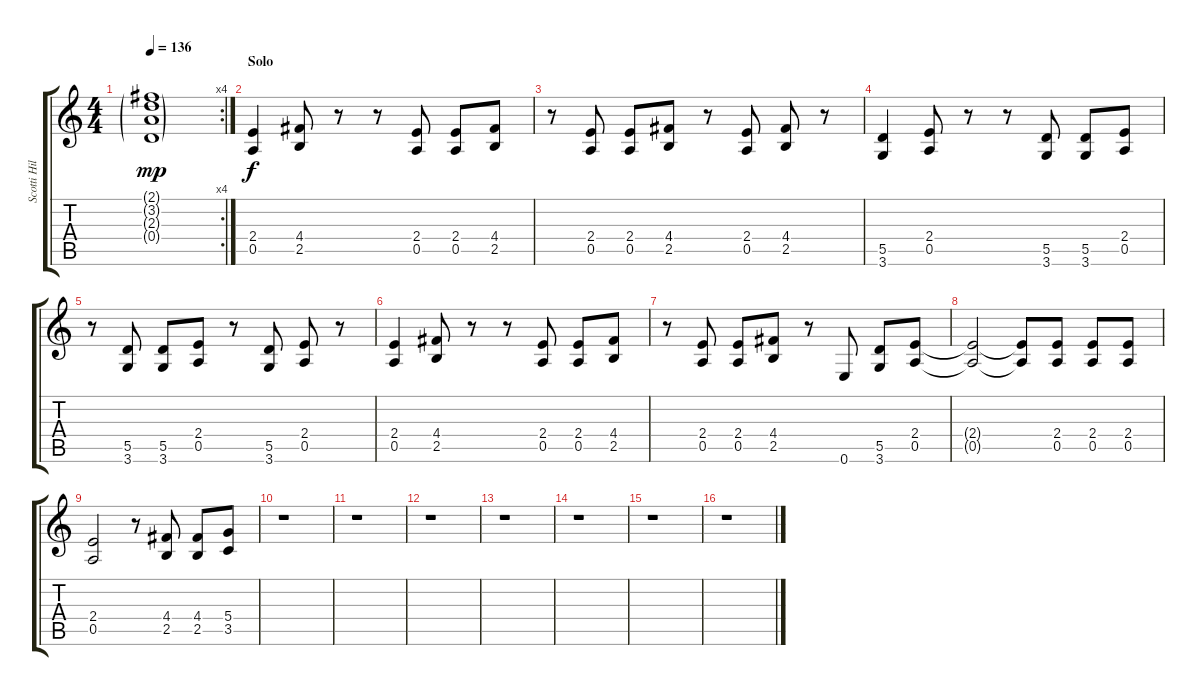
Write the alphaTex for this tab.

\track ("Scotti Hill" "Scotti Hil") {instrument distortionguitar}
\staff {score tabs}
\tuning (E4 B3 G3 D3 A2 E2) {hide}
\rc 4
\ts (4 4)
\tempo 136
\clef g2
\ks c
(2.1{g} 3.2{g} 2.3{g} 0.4{g}).1{dy mp} |
\section ("" "Solo")
(2.4 0.5).4{dy f} (4.4 2.5).8 r.8 r.8 (2.4 0.5).8 (2.4 0.5).8 (4.4 2.5).8 |
r.8 (2.4 0.5).8 (2.4 0.5).8 (4.4 2.5).8 r.8 (2.4 0.5).8 (4.4 2.5).8 r.8 |
(5.5 3.6).4 (2.4 0.5).8 r.8 r.8 (5.5 3.6).8 (5.5 3.6).8 (2.4 0.5).8 |
r.8 (5.5 3.6).8 (5.5 3.6).8 (2.4 0.5).8 r.8 (5.5 3.6).8 (2.4 0.5).8 r.8 |
(2.4 0.5).4 (4.4 2.5).8 r.8 r.8 (2.4 0.5).8 (2.4 0.5).8 (4.4 2.5).8 |
r.8 (2.4 0.5).8 (2.4 0.5).8 (4.4 2.5).8 r.8 0.6.8 (5.5 3.6).8 (2.4 0.5).8 |
(2.4{t} 0.5{t}).2 (2.4{t} 0.5{t}).8 (2.4 0.5).8 (2.4 0.5).8 (2.4 0.5).8 |
(2.4 0.5).2 r.8 (4.4 2.5).8 (4.4 2.5).8 (5.4 3.5).8 |
r.1 |
r.1 |
r.1 |
r.1 |
r.1 |
r.1 |
r.1
